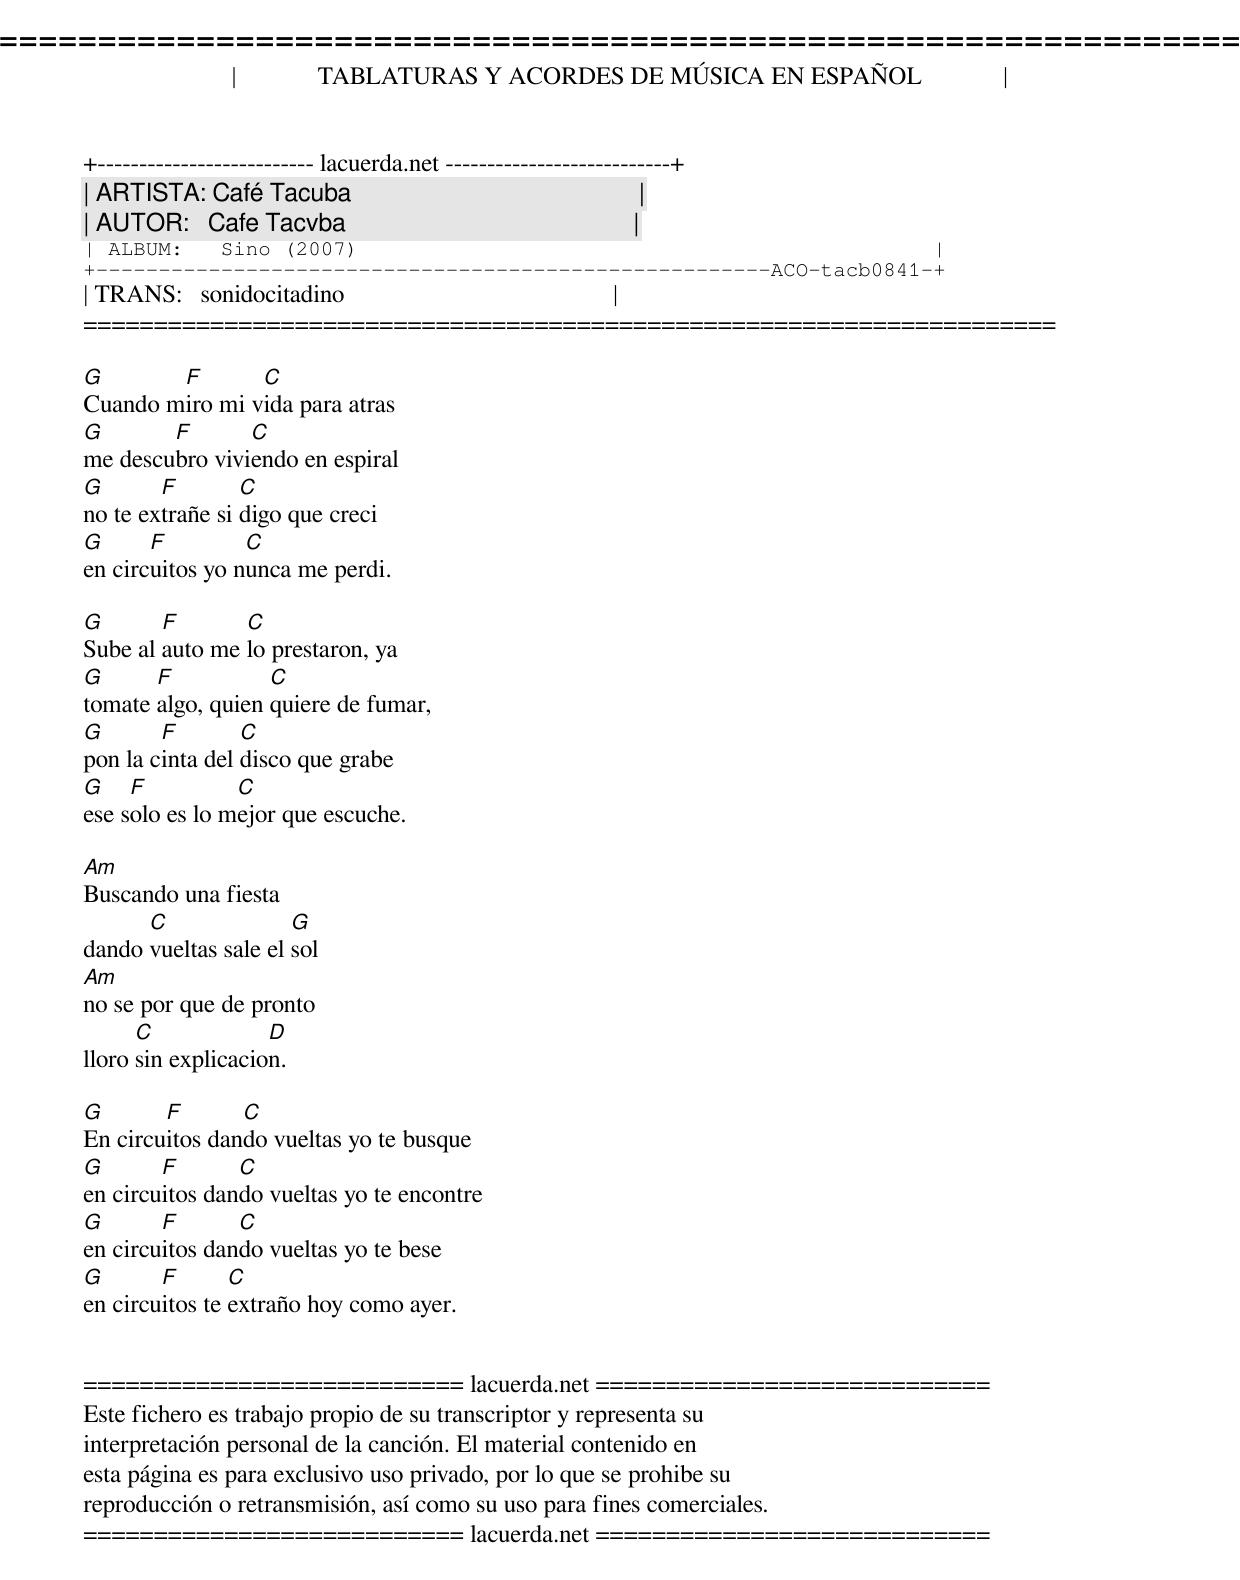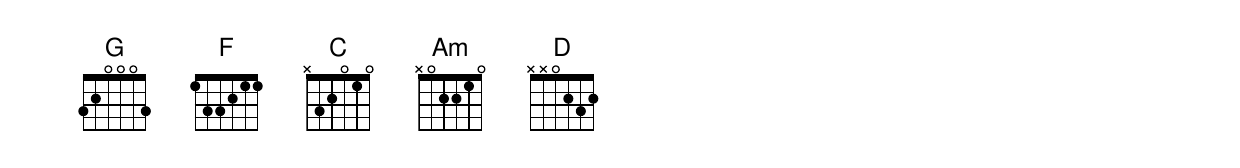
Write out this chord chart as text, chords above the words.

=====================================================================
|             TABLATURAS Y ACORDES DE MÚSICA EN ESPAÑOL             |
+-------------------------- lacuerda.net ---------------------------+
| ARTISTA: Café Tacuba                                              |
| CANCION: 53100                                                    |
| AUTOR:   Cafe Tacvba                                              |
| ALBUM:   Sino (2007)                                              |
+------------------------------------------------------ACO-tacb0841-+
| TRANS:   sonidocitadino                                           |
=====================================================================

G       F       C
Cuando miro mi vida para atras
G       F       C
me descubro viviendo en espiral
G       F        C
no te extrañe si digo que creci
G      F         C
en circuitos yo nunca me perdi.

G       F       C
Sube al auto me lo prestaron, ya
G      F           C
tomate algo, quien quiere de fumar,
G       F        C
pon la cinta del disco que grabe
G    F          C
ese solo es lo mejor que escuche.

Am
Buscando una fiesta
      C               G
dando vueltas sale el sol
Am
no se por que de pronto
      C             D
lloro sin explicacion.

G       F       C
En circuitos dando vueltas yo te busque
G       F       C
en circuitos dando vueltas yo te encontre
G       F       C
en circuitos dando vueltas yo te bese
G       F       C
en circuitos te extraño hoy como ayer.


=========================== lacuerda.net ============================
Este fichero es trabajo propio de su transcriptor y representa su
interpretación personal de la canción. El material contenido en
esta página es para exclusivo uso privado, por lo que se prohibe su
reproducción o retransmisión, así como su uso para fines comerciales.
=========================== lacuerda.net ============================
